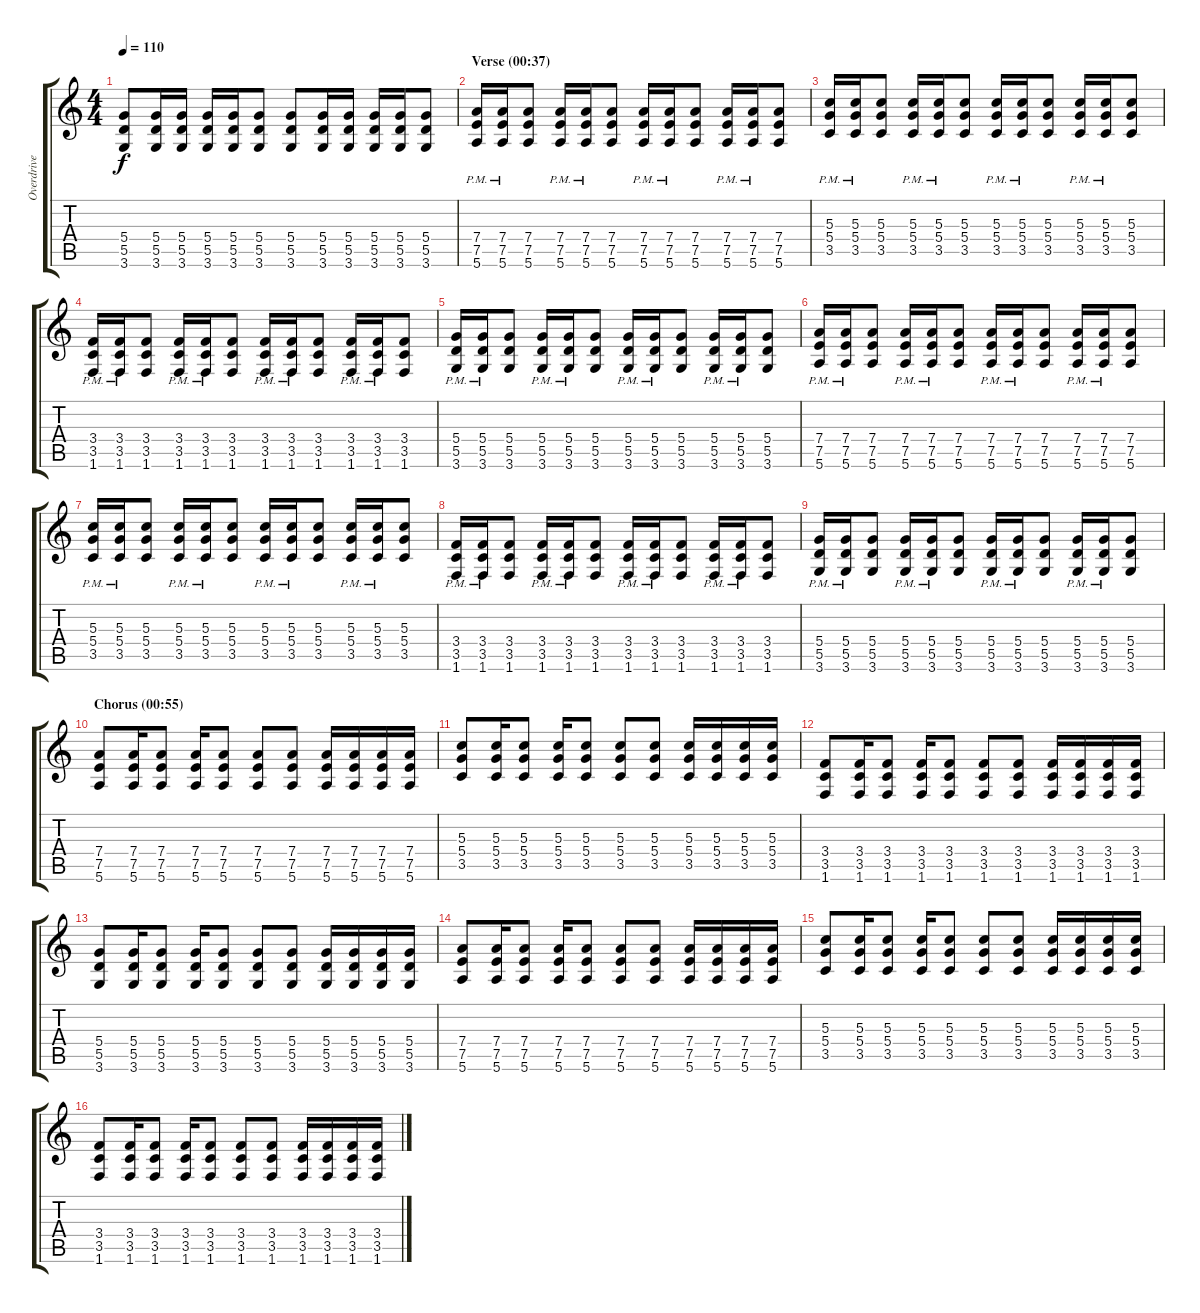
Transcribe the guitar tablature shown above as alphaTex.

\track ("Overdrive" "Overdrive") {instrument overdrivenguitar}
\staff {score tabs}
\tuning (E4 B3 G3 D3 A2 E2) {hide}
\ts (4 4)
\tempo 110
\clef g2
\ks c
(5.4 5.5 3.6).8{dy f} (5.4 5.5 3.6).16 (5.4 5.5 3.6).16 (5.4 5.5 3.6).16 (5.4 5.5 3.6).16 (5.4 5.5 3.6).8 (5.4 5.5 3.6).8 (5.4 5.5 3.6).16 (5.4 5.5 3.6).16 (5.4 5.5 3.6).16 (5.4 5.5 3.6).16 (5.4 5.5 3.6).8 |
\section ("" "Verse (00:37)")
(7.4{pm} 7.5{pm} 5.6{pm}).16 (7.4{pm} 7.5{pm} 5.6{pm}).16 (7.4 7.5 5.6).8 (7.4{pm} 7.5{pm} 5.6{pm}).16 (7.4{pm} 7.5{pm} 5.6{pm}).16 (7.4 7.5 5.6).8 (7.4{pm} 7.5{pm} 5.6{pm}).16 (7.4{pm} 7.5{pm} 5.6{pm}).16 (7.4 7.5 5.6).8 (7.4{pm} 7.5{pm} 5.6{pm}).16 (7.4{pm} 7.5{pm} 5.6{pm}).16 (7.4 7.5 5.6).8 |
(5.3{pm} 5.4{pm} 3.5{pm}).16 (5.3{pm} 5.4{pm} 3.5{pm}).16 (5.3 5.4 3.5).8 (5.3{pm} 5.4{pm} 3.5{pm}).16 (5.3{pm} 5.4{pm} 3.5{pm}).16 (5.3 5.4 3.5).8 (5.3{pm} 5.4{pm} 3.5{pm}).16 (5.3{pm} 5.4{pm} 3.5{pm}).16 (5.3 5.4 3.5).8 (5.3{pm} 5.4{pm} 3.5{pm}).16 (5.3{pm} 5.4{pm} 3.5{pm}).16 (5.3 5.4 3.5).8 |
(3.4{pm} 3.5{pm} 1.6{pm}).16 (3.4{pm} 3.5{pm} 1.6{pm}).16 (3.4 3.5 1.6).8 (3.4{pm} 3.5{pm} 1.6{pm}).16 (3.4{pm} 3.5{pm} 1.6{pm}).16 (3.4 3.5 1.6).8 (3.4{pm} 3.5{pm} 1.6{pm}).16 (3.4{pm} 3.5{pm} 1.6{pm}).16 (3.4 3.5 1.6).8 (3.4{pm} 3.5{pm} 1.6{pm}).16 (3.4{pm} 3.5{pm} 1.6{pm}).16 (3.4 3.5 1.6).8 |
(5.4{pm} 5.5{pm} 3.6{pm}).16 (5.4{pm} 5.5{pm} 3.6{pm}).16 (5.4 5.5 3.6).8 (5.4{pm} 5.5{pm} 3.6{pm}).16 (5.4{pm} 5.5{pm} 3.6{pm}).16 (5.4 5.5 3.6).8 (5.4{pm} 5.5{pm} 3.6{pm}).16 (5.4{pm} 5.5{pm} 3.6{pm}).16 (5.4 5.5 3.6).8 (5.4{pm} 5.5{pm} 3.6{pm}).16 (5.4{pm} 5.5{pm} 3.6{pm}).16 (5.4 5.5 3.6).8 |
(7.4{pm} 7.5{pm} 5.6{pm}).16 (7.4{pm} 7.5{pm} 5.6{pm}).16 (7.4 7.5 5.6).8 (7.4{pm} 7.5{pm} 5.6{pm}).16 (7.4{pm} 7.5{pm} 5.6{pm}).16 (7.4 7.5 5.6).8 (7.4{pm} 7.5{pm} 5.6{pm}).16 (7.4{pm} 7.5{pm} 5.6{pm}).16 (7.4 7.5 5.6).8 (7.4{pm} 7.5{pm} 5.6{pm}).16 (7.4{pm} 7.5{pm} 5.6{pm}).16 (7.4 7.5 5.6).8 |
(5.3{pm} 5.4{pm} 3.5{pm}).16 (5.3{pm} 5.4{pm} 3.5{pm}).16 (5.3 5.4 3.5).8 (5.3{pm} 5.4{pm} 3.5{pm}).16 (5.3{pm} 5.4{pm} 3.5{pm}).16 (5.3 5.4 3.5).8 (5.3{pm} 5.4{pm} 3.5{pm}).16 (5.3{pm} 5.4{pm} 3.5{pm}).16 (5.3 5.4 3.5).8 (5.3{pm} 5.4{pm} 3.5{pm}).16 (5.3{pm} 5.4{pm} 3.5{pm}).16 (5.3 5.4 3.5).8 |
(3.4{pm} 3.5{pm} 1.6{pm}).16 (3.4{pm} 3.5{pm} 1.6{pm}).16 (3.4 3.5 1.6).8 (3.4{pm} 3.5{pm} 1.6{pm}).16 (3.4{pm} 3.5{pm} 1.6{pm}).16 (3.4 3.5 1.6).8 (3.4{pm} 3.5{pm} 1.6{pm}).16 (3.4{pm} 3.5{pm} 1.6{pm}).16 (3.4 3.5 1.6).8 (3.4{pm} 3.5{pm} 1.6{pm}).16 (3.4{pm} 3.5{pm} 1.6{pm}).16 (3.4 3.5 1.6).8 |
(5.4{pm} 5.5{pm} 3.6{pm}).16 (5.4{pm} 5.5{pm} 3.6{pm}).16 (5.4 5.5 3.6).8 (5.4{pm} 5.5{pm} 3.6{pm}).16 (5.4{pm} 5.5{pm} 3.6{pm}).16 (5.4 5.5 3.6).8 (5.4{pm} 5.5{pm} 3.6{pm}).16 (5.4{pm} 5.5{pm} 3.6{pm}).16 (5.4 5.5 3.6).8 (5.4{pm} 5.5{pm} 3.6{pm}).16 (5.4{pm} 5.5{pm} 3.6{pm}).16 (5.4 5.5 3.6).8 |
\section ("" "Chorus (00:55)")
(7.4 7.5 5.6).8 (7.4 7.5 5.6).16 (7.4 7.5 5.6).8 (7.4 7.5 5.6).16 (7.4 7.5 5.6).8 (7.4 7.5 5.6).8 (7.4 7.5 5.6).8 (7.4 7.5 5.6).16 (7.4 7.5 5.6).16 (7.4 7.5 5.6).16 (7.4 7.5 5.6).16 |
(5.3 5.4 3.5).8 (5.3 5.4 3.5).16 (5.3 5.4 3.5).8 (5.3 5.4 3.5).16 (5.3 5.4 3.5).8 (5.3 5.4 3.5).8 (5.3 5.4 3.5).8 (5.3 5.4 3.5).16 (5.3 5.4 3.5).16 (5.3 5.4 3.5).16 (5.3 5.4 3.5).16 |
(3.4 3.5 1.6).8 (3.4 3.5 1.6).16 (3.4 3.5 1.6).8 (3.4 3.5 1.6).16 (3.4 3.5 1.6).8 (3.4 3.5 1.6).8 (3.4 3.5 1.6).8 (3.4 3.5 1.6).16 (3.4 3.5 1.6).16 (3.4 3.5 1.6).16 (3.4 3.5 1.6).16 |
(5.4 5.5 3.6).8 (5.4 5.5 3.6).16 (5.4 5.5 3.6).8 (5.4 5.5 3.6).16 (5.4 5.5 3.6).8 (5.4 5.5 3.6).8 (5.4 5.5 3.6).8 (5.4 5.5 3.6).16 (5.4 5.5 3.6).16 (5.4 5.5 3.6).16 (5.4 5.5 3.6).16 |
(7.4 7.5 5.6).8 (7.4 7.5 5.6).16 (7.4 7.5 5.6).8 (7.4 7.5 5.6).16 (7.4 7.5 5.6).8 (7.4 7.5 5.6).8 (7.4 7.5 5.6).8 (7.4 7.5 5.6).16 (7.4 7.5 5.6).16 (7.4 7.5 5.6).16 (7.4 7.5 5.6).16 |
(5.3 5.4 3.5).8 (5.3 5.4 3.5).16 (5.3 5.4 3.5).8 (5.3 5.4 3.5).16 (5.3 5.4 3.5).8 (5.3 5.4 3.5).8 (5.3 5.4 3.5).8 (5.3 5.4 3.5).16 (5.3 5.4 3.5).16 (5.3 5.4 3.5).16 (5.3 5.4 3.5).16 |
(3.4 3.5 1.6).8 (3.4 3.5 1.6).16 (3.4 3.5 1.6).8 (3.4 3.5 1.6).16 (3.4 3.5 1.6).8 (3.4 3.5 1.6).8 (3.4 3.5 1.6).8 (3.4 3.5 1.6).16 (3.4 3.5 1.6).16 (3.4 3.5 1.6).16 (3.4 3.5 1.6).16
